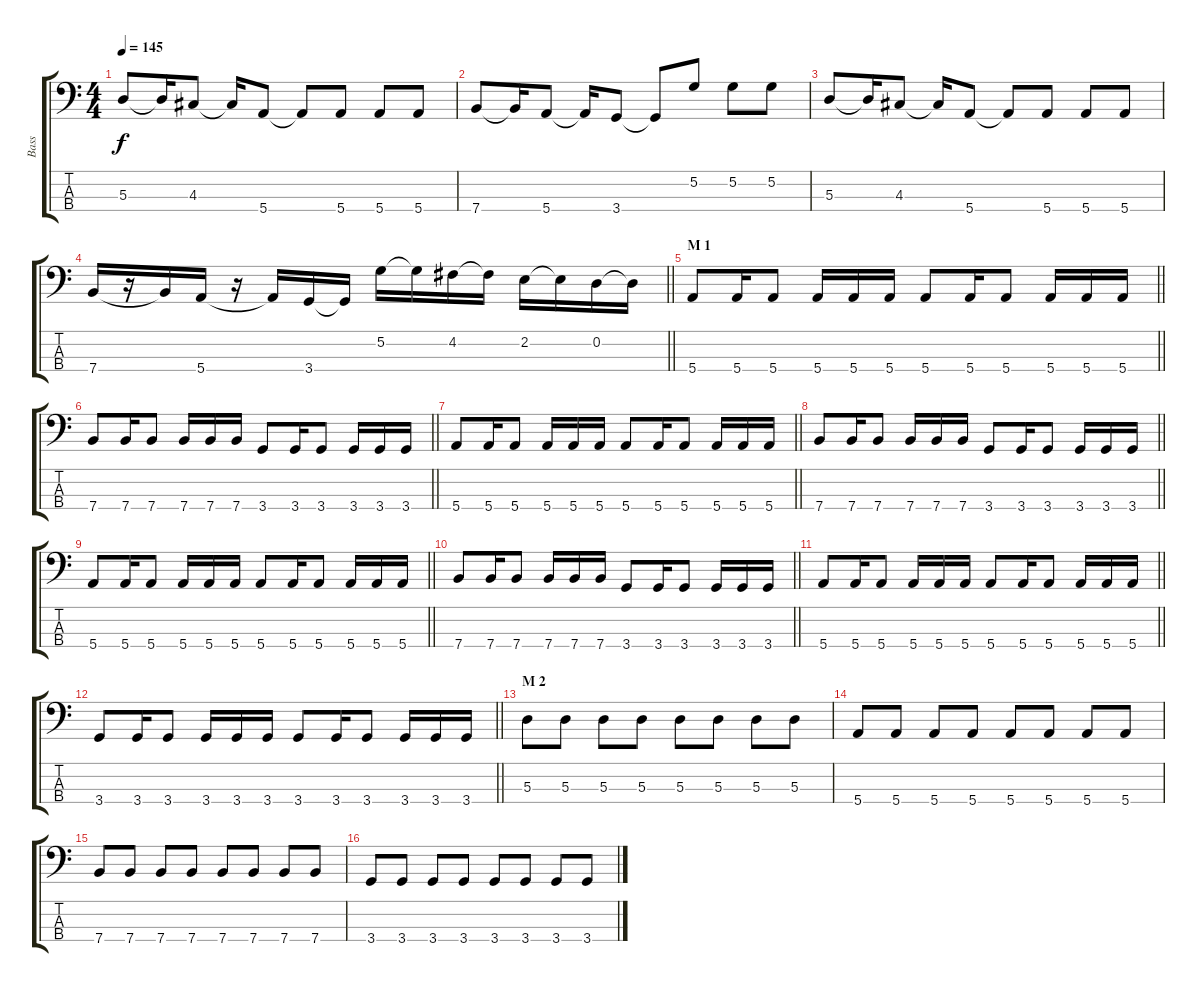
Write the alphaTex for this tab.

\track ("Bass" "Bass") {instrument electricbasspick}
\staff {score tabs}
\tuning (G2 D2 A1 E1) {hide}
\ts (4 4)
\tempo 145
\clef f4
\ks c
5.3.8{dy f} 5.3{t}.16 4.3.8 4.3{t}.16 5.4.8 5.4{t}.8 5.4.8 5.4.8 5.4.8 |
7.4.8 7.4{t}.16 5.4.8 5.4{t}.16 3.4.8 3.4{t}.8 5.2.8 5.2.8 5.2.8 |
5.3.8 5.3{t}.16 4.3.8 4.3{t}.16 5.4.8 5.4{t}.8 5.4.8 5.4.8 5.4.8 |
\barLineRight lightlight
7.4.16 r.16 7.4{t}.16 5.4.16 r.16 5.4{t}.16 3.4.16 3.4{t}.16 5.2.16 5.2{t}.16 4.2.16 4.2{t}.16 2.2.16 2.2{t}.16 0.2.16 0.2{t}.16 |
\section ("" "M 1")
\barLineRight lightlight
5.4.8 5.4.16 5.4.8 5.4.16 5.4.16 5.4.16 5.4.8 5.4.16 5.4.8 5.4.16 5.4.16 5.4.16 |
\barLineRight lightlight
7.4.8 7.4.16 7.4.8 7.4.16 7.4.16 7.4.16 3.4.8 3.4.16 3.4.8 3.4.16 3.4.16 3.4.16 |
\barLineRight lightlight
5.4.8 5.4.16 5.4.8 5.4.16 5.4.16 5.4.16 5.4.8 5.4.16 5.4.8 5.4.16 5.4.16 5.4.16 |
\barLineRight lightlight
7.4.8 7.4.16 7.4.8 7.4.16 7.4.16 7.4.16 3.4.8 3.4.16 3.4.8 3.4.16 3.4.16 3.4.16 |
\barLineRight lightlight
5.4.8 5.4.16 5.4.8 5.4.16 5.4.16 5.4.16 5.4.8 5.4.16 5.4.8 5.4.16 5.4.16 5.4.16 |
\barLineRight lightlight
7.4.8 7.4.16 7.4.8 7.4.16 7.4.16 7.4.16 3.4.8 3.4.16 3.4.8 3.4.16 3.4.16 3.4.16 |
\barLineRight lightlight
5.4.8 5.4.16 5.4.8 5.4.16 5.4.16 5.4.16 5.4.8 5.4.16 5.4.8 5.4.16 5.4.16 5.4.16 |
\barLineRight lightlight
3.4.8 3.4.16 3.4.8 3.4.16 3.4.16 3.4.16 3.4.8 3.4.16 3.4.8 3.4.16 3.4.16 3.4.16 |
\section ("" "M 2")
5.3.8 5.3.8 5.3.8 5.3.8 5.3.8 5.3.8 5.3.8 5.3.8 |
5.4.8 5.4.8 5.4.8 5.4.8 5.4.8 5.4.8 5.4.8 5.4.8 |
7.4.8 7.4.8 7.4.8 7.4.8 7.4.8 7.4.8 7.4.8 7.4.8 |
3.4.8 3.4.8 3.4.8 3.4.8 3.4.8 3.4.8 3.4.8 3.4.8
